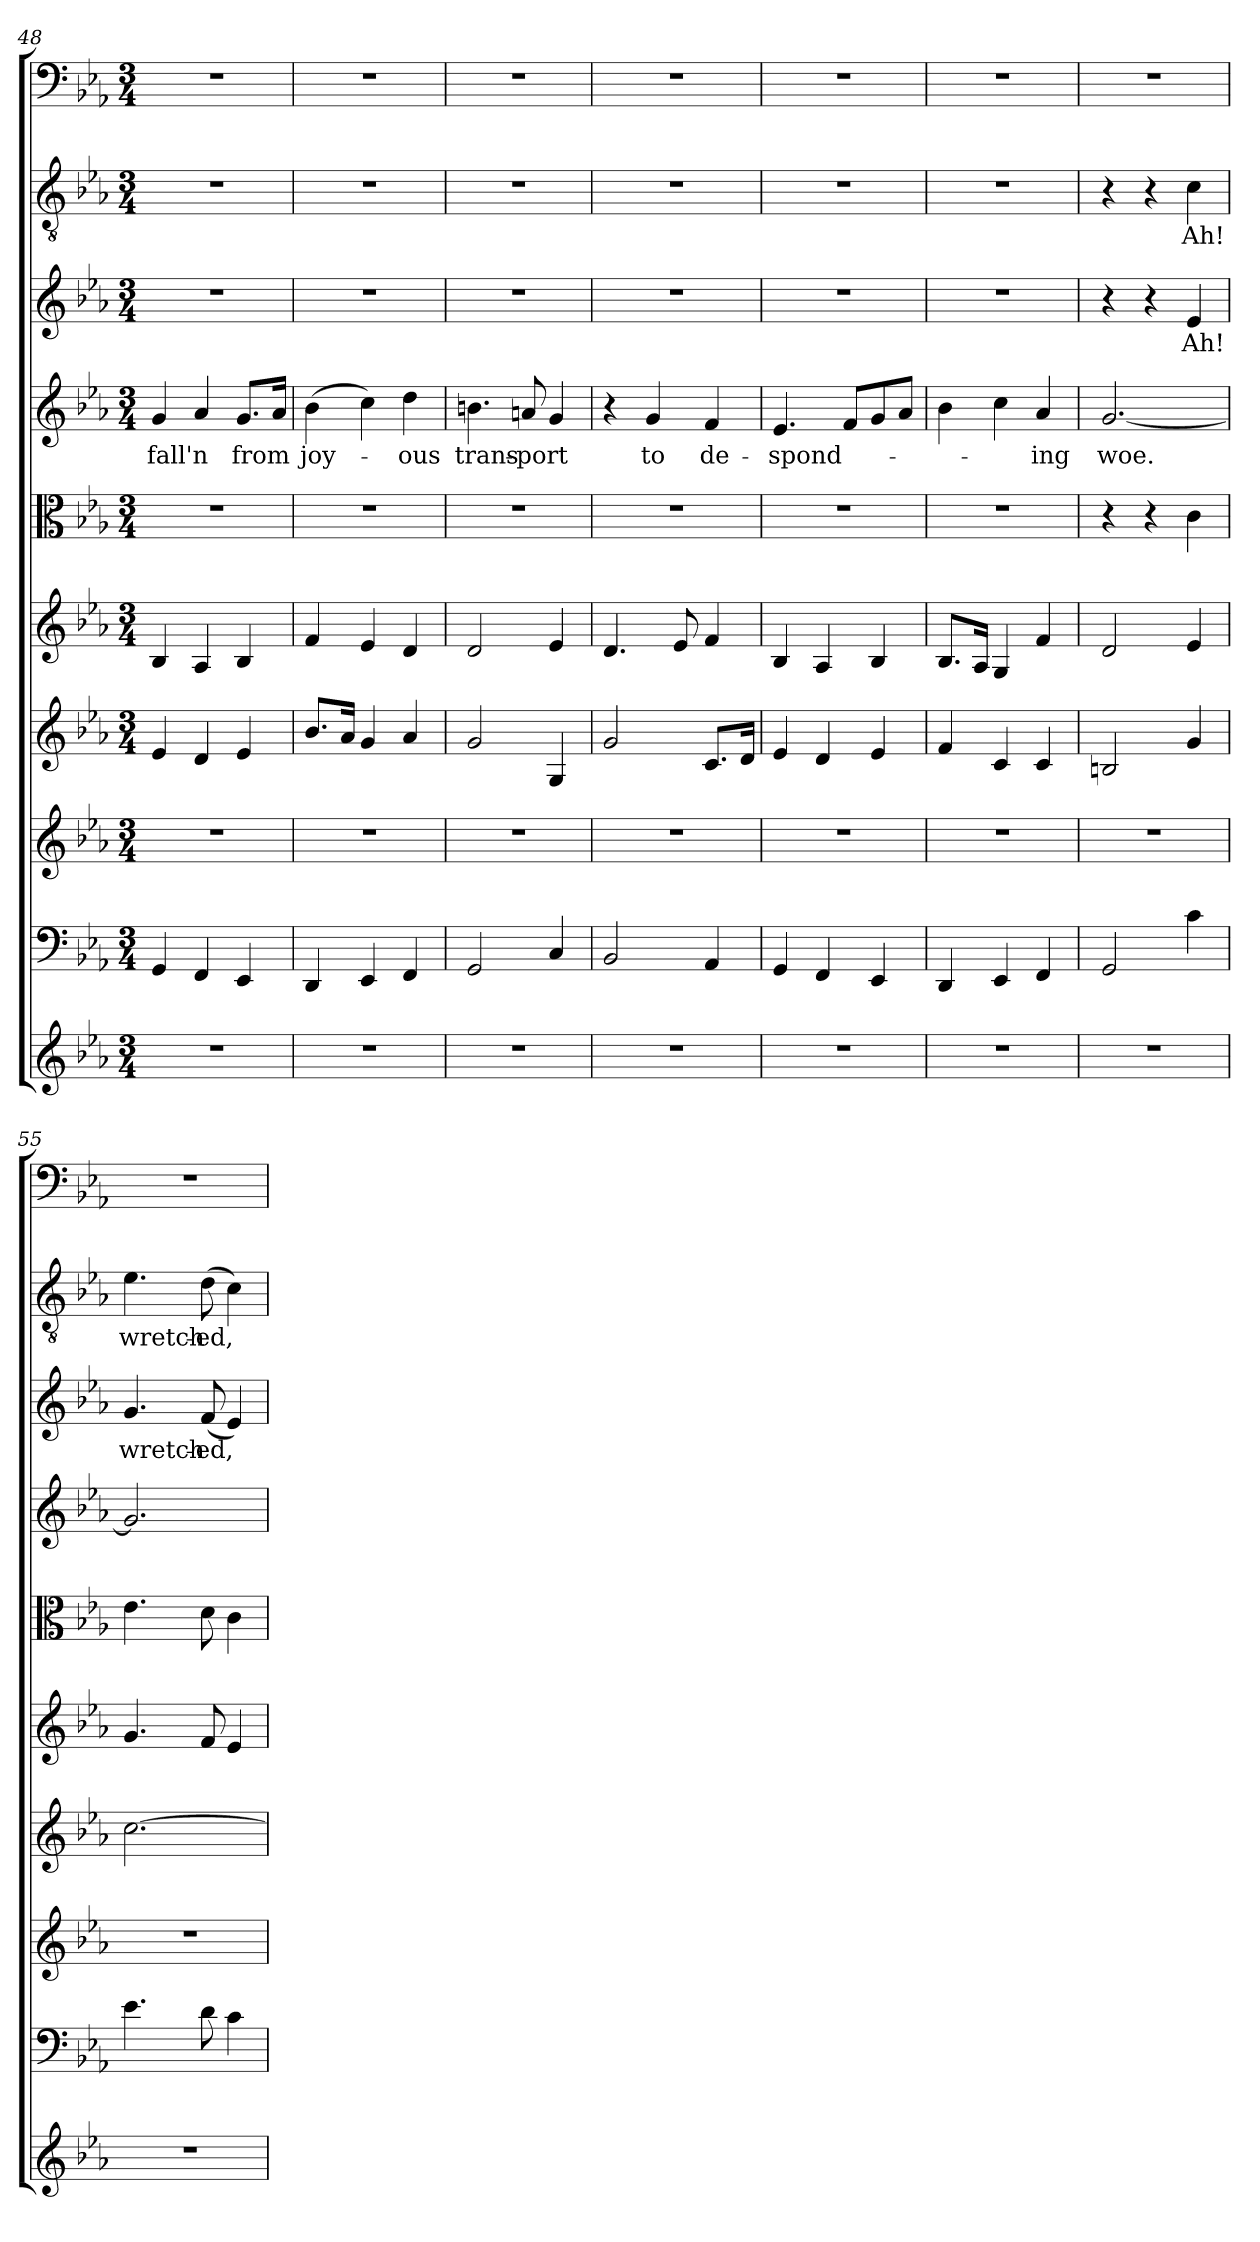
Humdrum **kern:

**kern	**kern	**kern	**kern	**kern	**kern	**kern	**text	**kern	**text	**kern	**text	**kern
*part10	*part9	*part8	*part7	*part6	*part5	*part4	*part4	*part3	*part3	*part2	*part2	*part1
*staff10	*staff9	*staff8	*staff7	*staff6	*staff5	*staff4	*staff4	*staff3	*staff3	*staff2	*staff2	*staff1
*clefG2	*clefF4	*clefG2	*clefG2	*clefG2	*clefC3	*clefG2	*	*clefG2	*	*clefGv2	*	*clefF4
*k[b-e-a-]	*k[b-e-a-]	*k[b-e-a-]	*k[b-e-a-]	*k[b-e-a-]	*k[b-e-a-]	*k[b-e-a-]	*	*k[b-e-a-]	*	*k[b-e-a-]	*	*k[b-e-a-]
*c:	*c:	*c:	*c:	*c:	*c:	*c:	*	*c:	*	*c:	*	*c:
*M3/4	*M3/4	*M3/4	*M3/4	*M3/4	*M3/4	*M3/4	*	*M3/4	*	*M3/4	*	*M3/4
=48	=48	=48	=48	=48	=48	=48	=48	=48	=48	=48	=48	=48
2.r	4GG/	2.r	4e-/	4B-/	2.r	4g/	fall'n	2.r	.	2.r	.	2.r
.	4FF/	.	4d/	4A-/	.	4a-/	.	.	.	.	.	.
.	4EE-/	.	4e-/	4B-/	.	8.g/L	from	.	.	.	.	.
.	.	.	.	.	.	16a-/Jk	.	.	.	.	.	.
=49	=49	=49	=49	=49	=49	=49	=49	=49	=49	=49	=49	=49
2.r	4DD/	2.r	8.b-/L	4f/	2.r	(4b-\	joy-	2.r	.	2.r	.	2.r
.	.	.	16a-/Jk	.	.	.	.	.	.	.	.	.
.	4EE-/	.	4g/	4e-/	.	4cc\)	.	.	.	.	.	.
.	4FF/	.	4a-/	4d/	.	4dd\	-ous	.	.	.	.	.
=50	=50	=50	=50	=50	=50	=50	=50	=50	=50	=50	=50	=50
2.r	2GG/	2.r	2g/	2d/	2.r	4.bn\	trans-	2.r	.	2.r	.	2.r
.	.	.	.	.	.	8an/	-port	.	.	.	.	.
.	4C/	.	4G/	4e-/	.	4g/	.	.	.	.	.	.
=51	=51	=51	=51	=51	=51	=51	=51	=51	=51	=51	=51	=51
2.r	2BB-/	2.r	2g/	4.d/	2.r	4r	.	2.r	.	2.r	.	2.r
.	.	.	.	.	.	4g/	to	.	.	.	.	.
.	.	.	.	8e-/	.	.	.	.	.	.	.	.
.	4AA-/	.	8.c/L	4f/	.	4f/	de-	.	.	.	.	.
.	.	.	16d/Jk	.	.	.	.	.	.	.	.	.
=52	=52	=52	=52	=52	=52	=52	=52	=52	=52	=52	=52	=52
2.r	4GG/	2.r	4e-/	4B-/	2.r	4.e-/	-spond-	2.r	.	2.r	.	2.r
.	4FF/	.	4d/	4A-/	.	.	.	.	.	.	.	.
.	.	.	.	.	.	8f/L	.	.	.	.	.	.
.	4EE-/	.	4e-/	4B-/	.	8g/	.	.	.	.	.	.
.	.	.	.	.	.	8a-/J	.	.	.	.	.	.
=53	=53	=53	=53	=53	=53	=53	=53	=53	=53	=53	=53	=53
2.r	4DD/	2.r	4f/	8.B-/L	2.r	4b-\	.	2.r	.	2.r	.	2.r
.	.	.	.	16A-/Jk	.	.	.	.	.	.	.	.
.	4EE-/	.	4c/	4G/	.	4cc\	.	.	.	.	.	.
.	4FF/	.	4c/	4f/	.	4a-/	-ing	.	.	.	.	.
=54	=54	=54	=54	=54	=54	=54	=54	=54	=54	=54	=54	=54
2.r	2GG/	2.r	2Bn/	2d/	4r	[2.g/	woe.	4r	.	4r	.	2.r
.	.	.	.	.	4r	.	.	4r	.	4r	.	.
.	4c\	.	4g/	4e-/	4c\	.	.	4e-/	Ah!	4c\	Ah!	.
=55	=55	=55	=55	=55	=55	=55	=55	=55	=55	=55	=55	=55
2.r	4.e-\	2.r	[2.cc\	4.g/	4.e-\	2.g/]	.	4.g/	wretch-	4.e-\	wretch-	2.r
.	8d\	.	.	8f/	8d\	.	.	(8f/	-ed,	(8d\	-ed,	.
.	4c\	.	.	4e-/	4c\	.	.	4e-/)	.	4c\)	.	.
=	=	=	=	=	=	=	=	=	=	=	=	=
*-	*-	*-	*-	*-	*-	*-	*-	*-	*-	*-	*-	*-
